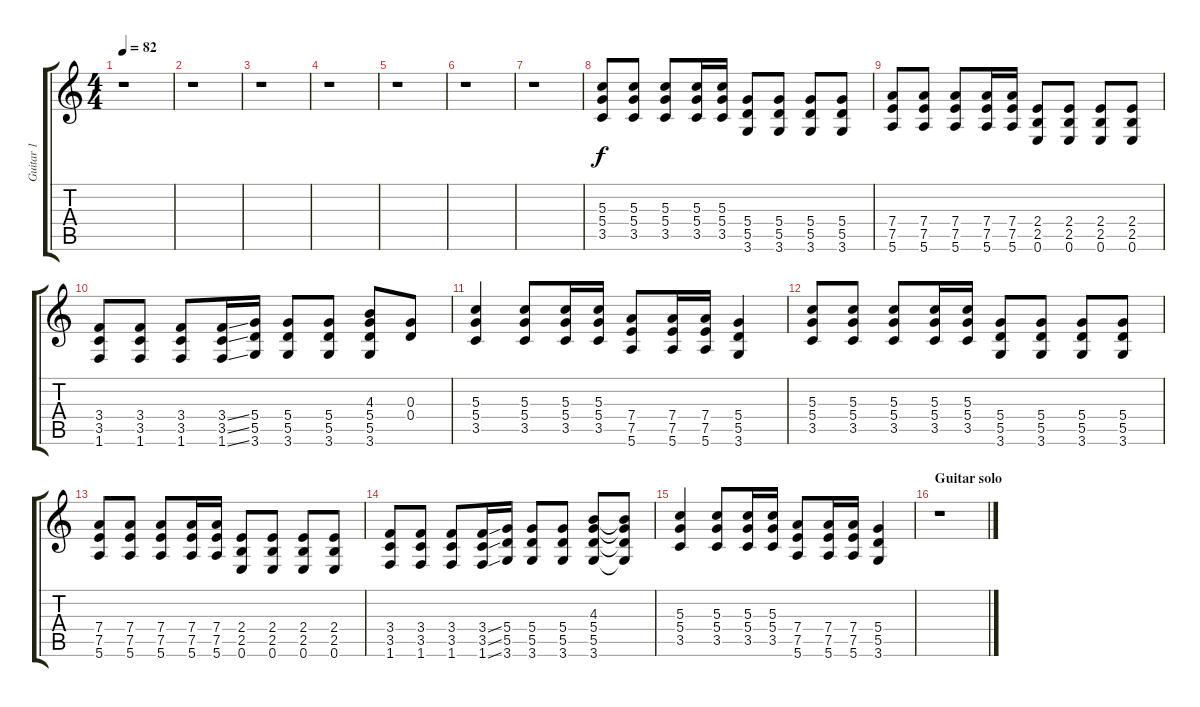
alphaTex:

\track ("Guitar 1" "Guitar 1") {instrument overdrivenguitar}
\staff {score tabs}
\tuning (E4 B3 G3 D3 A2 E2) {hide}
\ts (4 4)
\tempo 82
\clef g2
\ks c
r.1{dy f} |
r.1 |
r.1 |
r.1 |
r.1 |
r.1 |
r.1 |
(5.3 5.4 3.5).8 (5.3 5.4 3.5).8 (5.3 5.4 3.5).8 (5.3 5.4 3.5).16 (5.3 5.4 3.5).16 (5.4 5.5 3.6).8 (5.4 5.5 3.6).8 (5.4 5.5 3.6).8 (5.4 5.5 3.6).8 |
(7.4 7.5 5.6).8 (7.4 7.5 5.6).8 (7.4 7.5 5.6).8 (7.4 7.5 5.6).16 (7.4 7.5 5.6).16 (2.4 2.5 0.6).8 (2.4 2.5 0.6).8 (2.4 2.5 0.6).8 (2.4 2.5 0.6).8 |
(3.4 3.5 1.6).8 (3.4 3.5 1.6).8 (3.4 3.5 1.6).8 (3.4{ss} 3.5{ss} 1.6{ss}).16 (5.4 5.5 3.6).16 (5.4 5.5 3.6).8 (5.4 5.5 3.6).8 (4.3 5.4 5.5 3.6).8 (0.3 0.4).8 |
(5.3 5.4 3.5).4 (5.3 5.4 3.5).8 (5.3 5.4 3.5).16 (5.3 5.4 3.5).16 (7.4 7.5 5.6).8 (7.4 7.5 5.6).16 (7.4 7.5 5.6).16 (5.4 5.5 3.6).4 |
(5.3 5.4 3.5).8 (5.3 5.4 3.5).8 (5.3 5.4 3.5).8 (5.3 5.4 3.5).16 (5.3 5.4 3.5).16 (5.4 5.5 3.6).8 (5.4 5.5 3.6).8 (5.4 5.5 3.6).8 (5.4 5.5 3.6).8 |
(7.4 7.5 5.6).8 (7.4 7.5 5.6).8 (7.4 7.5 5.6).8 (7.4 7.5 5.6).16 (7.4 7.5 5.6).16 (2.4 2.5 0.6).8 (2.4 2.5 0.6).8 (2.4 2.5 0.6).8 (2.4 2.5 0.6).8 |
(3.4 3.5 1.6).8 (3.4 3.5 1.6).8 (3.4 3.5 1.6).8 (3.4{ss} 3.5{ss} 1.6{ss}).16 (5.4 5.5 3.6).16 (5.4 5.5 3.6).8 (5.4 5.5 3.6).8 (4.3 5.4 5.5 3.6).8 (4.3{t} 5.4{t} 5.5{t} 3.6{t}).8 |
(5.3 5.4 3.5).4 (5.3 5.4 3.5).8 (5.3 5.4 3.5).16 (5.3 5.4 3.5).16 (7.4 7.5 5.6).8 (7.4 7.5 5.6).16 (7.4 7.5 5.6).16 (5.4 5.5 3.6).4 |
\section ("" "Guitar solo")
r.1
